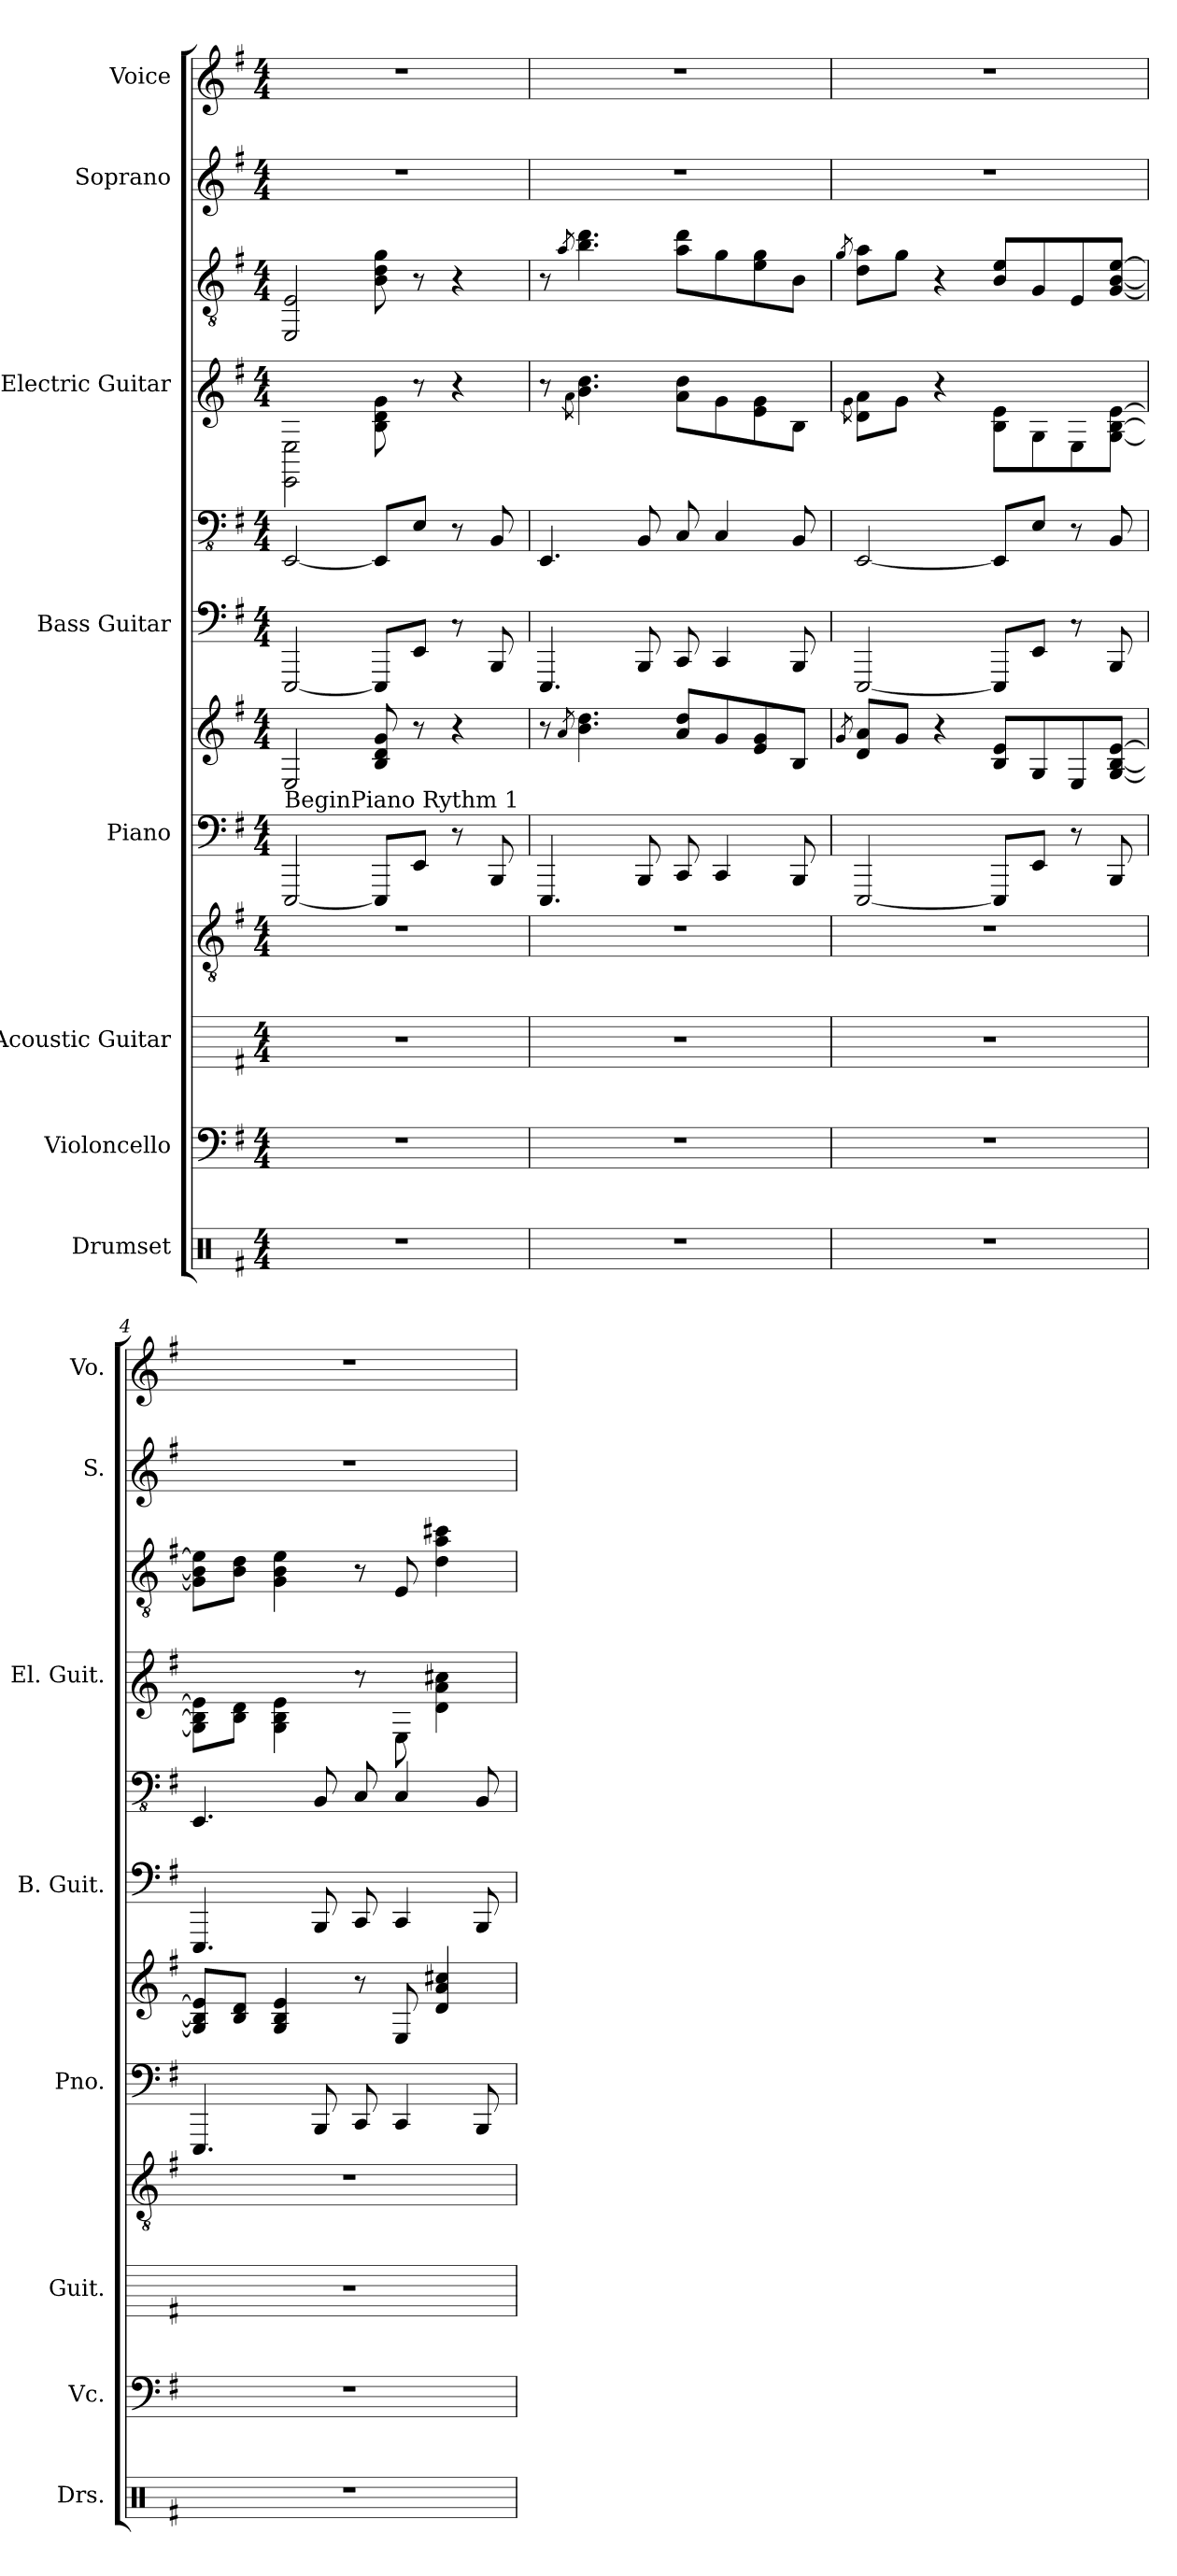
**kern	**kern	**kern	**kern	**kern	**kern	**kern	**kern	**kern	**kern	**kern	**kern
*part8	*part7	*part6	*part6	*part5	*part5	*part4	*part4	*part3	*part3	*part2	*part1
*staff12	*staff11	*staff10	*staff9	*staff8	*staff7	*staff6	*staff5	*staff4	*staff3	*staff2	*staff1
*I"Drumset	*I"Violoncello	*I"Acoustic Guitar	*	*I"Piano	*	*I"Bass Guitar	*	*I"Electric Guitar	*	*I"Soprano	*I"Voice
*I'Drs.	*I'Vc.	*I'Guit.	*	*I'Pno.	*	*I'B. Guit.	*	*I'El. Guit.	*	*I'S.	*I'Vo.
*	*	*stria6	*	*	*	*stria4	*	*stria6	*	*	*
*clefX	*clefF4	*	*clefGv2	*clefF4	*clefG2	*	*clefFv4	*	*clefGv2	*clefG2	*clefG2
*k[f#]	*k[f#]	*k[f#]	*k[f#]	*k[f#]	*k[f#]	*k[f#]	*k[f#]	*k[f#]	*k[f#]	*k[f#]	*k[f#]
*M4/4	*M4/4	*M4/4	*M4/4	*M4/4	*M4/4	*M4/4	*M4/4	*M4/4	*M4/4	*M4/4	*M4/4
=1	=1	=1	=1	=1	=1	=1	=1	=1	=1	=1	=1
!	!	!	!	!	!LO:TX:b:t=BeginPiano Rythm 1	!	!	!	!	!	!
1r	1r	1r	1r	[2EEE/	2E/	[2EEE	[2EEE/	2EE\ 2E\	2EE/ 2E/	1r	1r
.	.	.	.	8EEE/L]	8B/ 8d/ 8g/	8EEEL]	8EEE/L]	8B\ 8d\ 8g\	8B\ 8d\ 8g\	.	.
.	.	.	.	8EE/J	8r	8EEJ	8EE/J	8r	8r	.	.
.	.	.	.	8r	4r	8r	8r	4r	4r	.	.
.	.	.	.	8BBB/	.	8BBB	8BBB/	.	.	.	.
=2	=2	=2	=2	=2	=2	=2	=2	=2	=2	=2	=2
1r	1r	1r	1r	4.EEE/	8r	4.EEE	4.EEE/	8r	8r	1r	1r
.	.	.	.	.	8qa/	.	.	8qa\	8qa/	.	.
.	.	.	.	.	4.b\ 4.dd\	.	.	4.b\ 4.dd\	4.b\ 4.dd\	.	.
.	.	.	.	8BBB/	.	8BBB	8BBB/	.	.	.	.
.	.	.	.	8CC/	8a/ 8dd/L	8CC	8CC/	8a\ 8dd\L	8a\ 8dd\L	.	.
.	.	.	.	4CC/	8g/	4CC	4CC/	8g\	8g\	.	.
.	.	.	.	.	8e/ 8g/	.	.	8e\ 8g\	8e\ 8g\	.	.
.	.	.	.	8BBB/	8B/J	8BBB	8BBB/	8B\J	8B\J	.	.
=3	=3	=3	=3	=3	=3	=3	=3	=3	=3	=3	=3
.	.	.	.	.	8qg/	.	.	8qg\	8qg/	.	.
1r	1r	1r	1r	[2EEE/	8d/ 8a/L	[2EEE	[2EEE/	8d\ 8a\L	8d\ 8a\L	1r	1r
.	.	.	.	.	8g/J	.	.	8g\J	8g\J	.	.
.	.	.	.	.	4r	.	.	4r	4r	.	.
.	.	.	.	8EEE/L]	8B/ 8e/L	8EEEL]	8EEE/L]	8B\ 8e\L	8B/ 8e/L	.	.
.	.	.	.	8EE/J	8G/	8EEJ	8EE/J	8G\	8G/	.	.
.	.	.	.	8r	8E/	8r	8r	8E\	8E/	.	.
.	.	.	.	8BBB/	[8G/ [8B/ [8e/J	8BBB	8BBB/	[8G\ [8B\ [8e\J	[8G/ [8B/ [8e/J	.	.
=4	=4	=4	=4	=4	=4	=4	=4	=4	=4	=4	=4
1r	1r	1r	1r	4.EEE/	8G/] 8B/] 8e/]L	4.EEE	4.EEE/	8G\] 8B\] 8e\]L	8G\] 8B\] 8e\]L	1r	1r
.	.	.	.	.	8B/ 8d/J	.	.	8B\ 8d\J	8B\ 8d\J	.	.
.	.	.	.	.	4G/ 4B/ 4e/	.	.	4G\ 4B\ 4e\	4G\ 4B\ 4e\	.	.
.	.	.	.	8BBB/	.	8BBB	8BBB/	.	.	.	.
.	.	.	.	8CC/	8r	8CC	8CC/	8r	8r	.	.
.	.	.	.	4CC/	8E/	4CC	4CC/	8E\	8E/	.	.
.	.	.	.	.	4d/ 4a/ 4cc#X/	.	.	4d\ 4a\ 4cc#\	4d\ 4a\ 4cc#X\	.	.
.	.	.	.	8BBB/	.	8BBB	8BBB/	.	.	.	.
=	=	=	=	=	=	=	=	=	=	=	=
*-	*-	*-	*-	*-	*-	*-	*-	*-	*-	*-	*-
